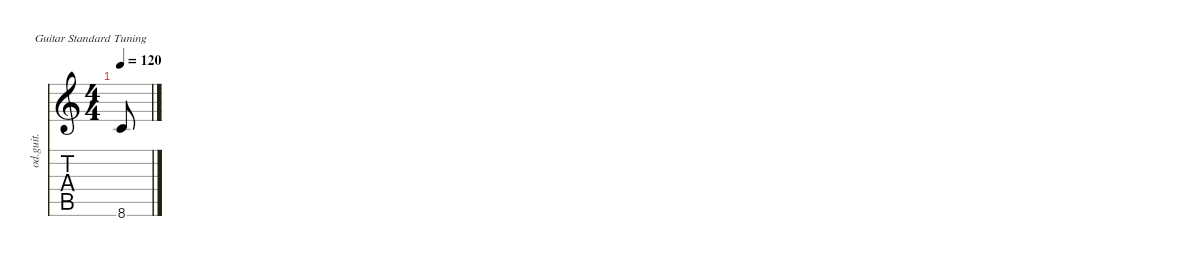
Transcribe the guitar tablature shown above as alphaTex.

\defaultSystemsLayout 4
\hideDynamics
\bracketExtendMode nobrackets
\otherSystemsTrackNameOrientation horizontal
\track ("Overdriven Guitar" "od.guit.") {instrument overdrivenguitar}
\staff {score tabs}
\tuning (E4 B3 G3 D3 A2 E2)
\ts (4 4)
\tempo 120
\clef g2
\ks c
8.6.8{dy mf beam Up}
